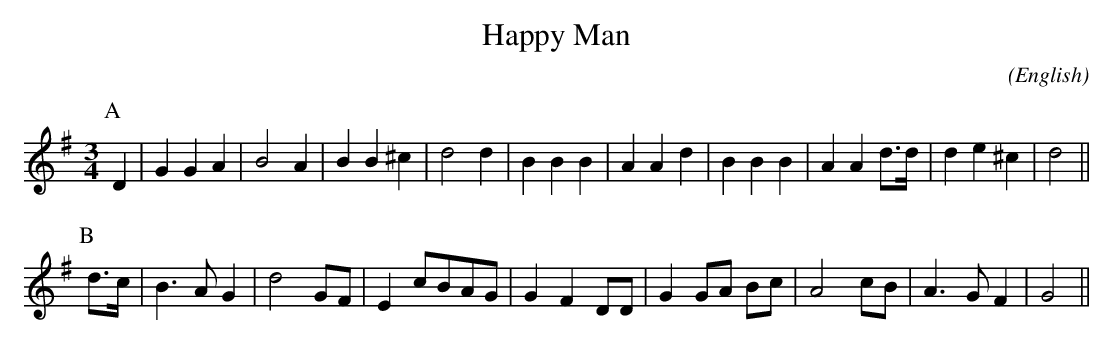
X:1
T:Happy Man
M:3/4
C:
O:English
K:G
P:A
   D2  | G2 G2 A2 | B4    A2  | B2 B2 ^c2 | d4    d2  | B2 B2 B2 | A2 A2 \
   d2  | B2 B2 B2 | A2 A2 d>d | d2 e2 ^c2 | d4    ||
P:B
   d>c | B3  A G2 | d4    GF  | E2 cBAG   | G2 F2 \
   DD  | G2 GA Bc | A4    cB  | A3   G F2 | G4    ||
